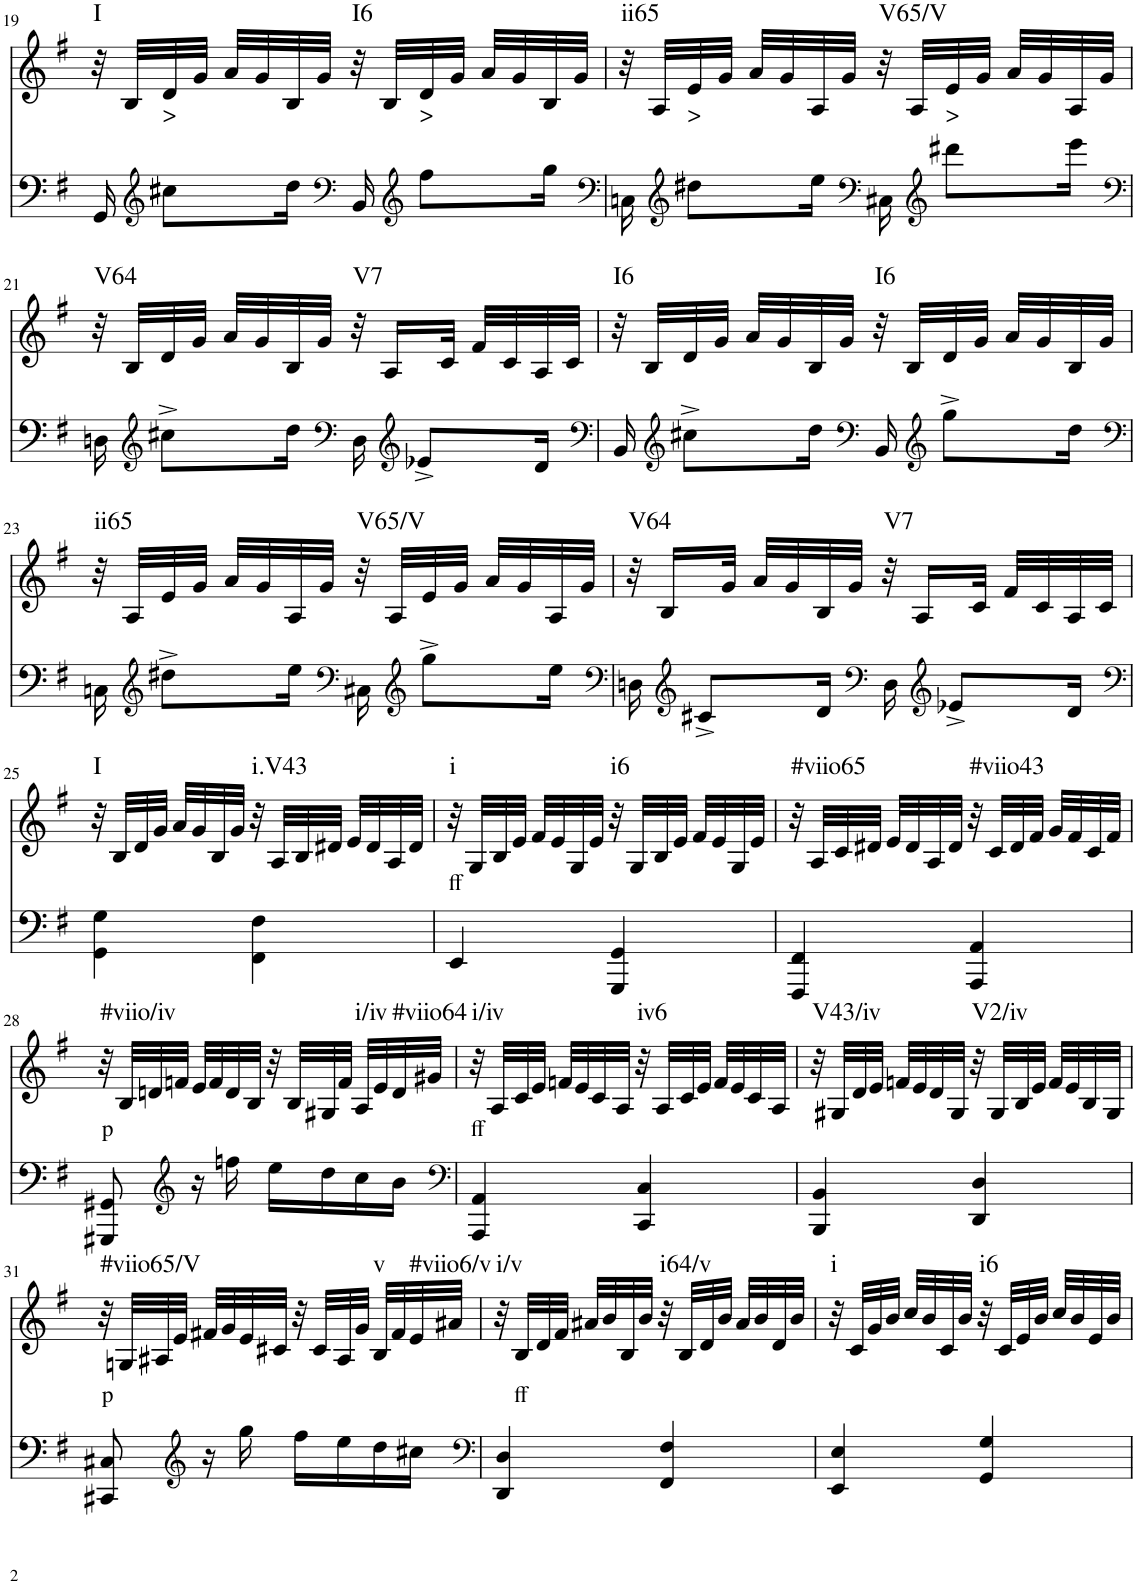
**kern	**kern	**text	**harte
*part2	*part1	*part1	*part1
*staff2	*staff1	*staff1	*
*I"piano	*I"piano	*	*
*I'Pno	*I'Pno	*	*
!!LO:PB:g=z
*clefF4	*clefG2	*	*
*k[f#]	*k[f#]	*	*
*e:	*e:	*	*
*M2/4	*M2/4	*	*
=19	=19	=19	=19
!	!	!	!LO:H:kt=I
16GG/	32r	.	N
.	32B/LLL	.	.
*clefG2	*	*	*
!	!	!LO:LY:b	!
8cc#X\L	32d/	>	.
.	32g/JJJ	.	.
.	32a/LLL	.	.
.	32g/	.	.
16dd\Jk	32B/	.	.
.	32g/JJJ	.	.
*clefF4	*	*	*
!	!	!	!LO:H:kt=I6
16BB/	32r	.	N
.	32B/LLL	.	.
*clefG2	*	*	*
!	!	!LO:LY:b	!
8ff#\L	32d/	>	.
.	32g/JJJ	.	.
.	32a/LLL	.	.
.	32g/	.	.
16gg\Jk	32B/	.	.
.	32g/JJJ	.	.
=20	=20	=20	=20
*clefF4	*	*	*
!	!	!	!LO:H:kt=ii65
16Cn\	32r	.	N
.	32A/LLL	.	.
*clefG2	*	*	*
!	!	!LO:LY:b	!
8dd#X\L	32e/	>	.
.	32g/JJJ	.	.
.	32a/LLL	.	.
.	32g/	.	.
16ee\Jk	32A/	.	.
.	32g/JJJ	.	.
*clefF4	*	*	*
!	!	!	!LO:H:kt=V65/V
16C#X\	32r	.	N
.	32A/LLL	.	.
*clefG2	*	*	*
!	!	!LO:LY:b	!
8ddd#X\L	32e/	>	.
.	32g/JJJ	.	.
.	32a/LLL	.	.
.	32g/	.	.
16eee\Jk	32A/	.	.
.	32g/JJJ	.	.
!!LO:LB:g=z
=21	=21	=21	=21
*clefF4	*	*	*
!	!	!	!LO:H:kt=V64
16Dn\	32r	.	N
.	32B/LLL	.	.
*clefG2	*	*	*
8cc#X^\L	32d/	.	.
.	32g/JJJ	.	.
.	32a/LLL	.	.
.	32g/	.	.
16dd\Jk	32B/	.	.
.	32g/JJJ	.	.
*clefF4	*	*	*
!	!	!	!LO:H:kt=V7
16D\	32r	.	N
.	16A/LL	.	.
*clefG2	*	*	*
8e-X^/L	.	.	.
.	32c/JJk	.	.
.	32f#/LLL	.	.
.	32c/	.	.
16d/Jk	32A/	.	.
.	32c/JJJ	.	.
=22	=22	=22	=22
*clefF4	*	*	*
!	!	!	!LO:H:kt=I6
16BB/	32r	.	N
.	32B/LLL	.	.
*clefG2	*	*	*
8cc#X^\L	32d/	.	.
.	32g/JJJ	.	.
.	32a/LLL	.	.
.	32g/	.	.
16dd\Jk	32B/	.	.
.	32g/JJJ	.	.
*clefF4	*	*	*
!	!	!	!LO:H:kt=I6
16BB/	32r	.	N
.	32B/LLL	.	.
*clefG2	*	*	*
8gg^\L	32d/	.	.
.	32g/JJJ	.	.
.	32a/LLL	.	.
.	32g/	.	.
16dd\Jk	32B/	.	.
.	32g/JJJ	.	.
!!LO:LB:g=z
=23	=23	=23	=23
*clefF4	*	*	*
!	!	!	!LO:H:kt=ii65
16Cn\	32r	.	N
.	32A/LLL	.	.
*clefG2	*	*	*
8dd#X^\L	32e/	.	.
.	32g/JJJ	.	.
.	32a/LLL	.	.
.	32g/	.	.
16ee\Jk	32A/	.	.
.	32g/JJJ	.	.
*clefF4	*	*	*
!	!	!	!LO:H:kt=V65/V
16C#X\	32r	.	N
.	32A/LLL	.	.
*clefG2	*	*	*
8gg^\L	32e/	.	.
.	32g/JJJ	.	.
.	32a/LLL	.	.
.	32g/	.	.
16ee\Jk	32A/	.	.
.	32g/JJJ	.	.
=24	=24	=24	=24
*clefF4	*	*	*
!	!	!	!LO:H:kt=V64
16Dn\	32r	.	N
.	16B/LL	.	.
*clefG2	*	*	*
8c#X^/L	.	.	.
.	32g/JJk	.	.
.	32a/LLL	.	.
.	32g/	.	.
16d/Jk	32B/	.	.
.	32g/JJJ	.	.
*clefF4	*	*	*
!	!	!	!LO:H:kt=V7
16D\	32r	.	N
.	16A/LL	.	.
*clefG2	*	*	*
8e-X^/L	.	.	.
.	32c/JJk	.	.
.	32f#/LLL	.	.
.	32c/	.	.
16d/Jk	32A/	.	.
.	32c/JJJ	.	.
!!LO:LB:g=z
=25	=25	=25	=25
*clefF4	*	*	*
!	!	!	!LO:H:kt=I
4GG\ 4G\	32r	.	N
.	32B/LLL	.	.
.	32d/	.	.
.	32g/JJJ	.	.
.	32a/LLL	.	.
.	32g/	.	.
.	32B/	.	.
.	32g/JJJ	.	.
!	!	!	!LO:H:kt=i.V43
4FF#\ 4F#\	32r	.	N
.	32A/LLL	.	.
.	32B/	.	.
.	32d#X/JJJ	.	.
.	32e/LLL	.	.
.	32d#/	.	.
.	32A/	.	.
.	32d#/JJJ	.	.
=26	=26	=26	=26
!	!	!LO:LY:b	!LO:H:kt=i
4EE/	32r	ff	N
.	32G/LLL	.	.
.	32B/	.	.
.	32e/JJJ	.	.
.	32f#/LLL	.	.
.	32e/	.	.
.	32G/	.	.
.	32e/JJJ	.	.
!	!	!	!LO:H:kt=i6
4GGG/ 4GG/	32r	.	N
.	32G/LLL	.	.
.	32B/	.	.
.	32e/JJJ	.	.
.	32f#/LLL	.	.
.	32e/	.	.
.	32G/	.	.
.	32e/JJJ	.	.
=27	=27	=27	=27
!	!	!	!LO:H:kt=#viio65
4FFF#/ 4FF#/	32r	.	N
.	32A/LLL	.	.
.	32c/	.	.
.	32d#X/JJJ	.	.
.	32e/LLL	.	.
.	32d#/	.	.
.	32A/	.	.
.	32d#/JJJ	.	.
!	!	!	!LO:H:kt=#viio43
4AAA/ 4AA/	32r	.	N
.	32c/LLL	.	.
.	32d#/	.	.
.	32f#/JJJ	.	.
.	32g/LLL	.	.
.	32f#/	.	.
.	32c/	.	.
.	32f#/JJJ	.	.
!!LO:LB:g=z
=28	=28	=28	=28
!	!	!LO:LY:b	!LO:H:kt=#viio/iv
8GGG#X/ 8GG#X/	32r	p	N
.	32B/LLL	.	.
.	32dn/	.	.
.	32fn/JJJ	.	.
*clefG2	*	*	*
16r	32e/LLL	.	.
.	32f/	.	.
16ffn\	32d/	.	.
.	32B/JJJ	.	.
16ee\LL	32r	.	.
.	32B/LLL	.	.
16dd\	32G#X/	.	.
.	32f/JJJ	.	.
!	!	!	!LO:H:kt=i/iv
16cc\	32A/LLL	.	N
.	32e/	.	.
!	!	!	!LO:H:kt=#viio64
16b\JJ	32d/	.	N
.	32g#X/JJJ	.	.
=29	=29	=29	=29
*clefF4	*	*	*
!	!	!LO:LY:b	!LO:H:kt=i/iv
4AAA/ 4AA/	32r	ff	N
.	32A/LLL	.	.
.	32c/	.	.
.	32e/JJJ	.	.
.	32fn/LLL	.	.
.	32e/	.	.
.	32c/	.	.
.	32A/JJJ	.	.
!	!	!	!LO:H:kt=iv6
4CC/ 4C/	32r	.	N
.	32A/LLL	.	.
.	32c/	.	.
.	32e/JJJ	.	.
.	32f/LLL	.	.
.	32e/	.	.
.	32c/	.	.
.	32A/JJJ	.	.
=30	=30	=30	=30
!	!	!	!LO:H:kt=V43/iv
4BBB/ 4BB/	32r	.	N
.	32G#X/LLL	.	.
.	32d/	.	.
.	32e/JJJ	.	.
.	32fn/LLL	.	.
.	32e/	.	.
.	32d/	.	.
.	32G#/JJJ	.	.
!	!	!	!LO:H:kt=V2/iv
4DD/ 4D/	32r	.	N
.	32G#/LLL	.	.
.	32B/	.	.
.	32e/JJJ	.	.
.	32f/LLL	.	.
.	32e/	.	.
.	32B/	.	.
.	32G#/JJJ	.	.
!!LO:LB:g=z
=31	=31	=31	=31
!	!	!LO:LY:b	!LO:H:kt=#viio65/V
8CC#X/ 8C#X/	32r	p	N
.	32Gn/LLL	.	.
.	32A#X/	.	.
.	32e/JJJ	.	.
*clefG2	*	*	*
16r	32f#X/LLL	.	.
.	32g/	.	.
16gg\	32e/	.	.
.	32c#X/JJJ	.	.
16ff#\LL	32r	.	.
.	32c#/LLL	.	.
16ee\	32A#/	.	.
.	32g/JJJ	.	.
!	!	!	!LO:H:kt=v
16dd\	32B/LLL	.	N
.	32f#/	.	.
!	!	!	!LO:H:kt=#viio6/v
16cc#X\JJ	32e/	.	N
.	32a#X/JJJ	.	.
=32	=32	=32	=32
*clefF4	*	*	*
!	!	!	!LO:H:kt=i/v
4DD/ 4D/	32r	.	N
!	!	!LO:LY:b	!
.	32B/LLL	ff	.
.	32d/	.	.
.	32f#/JJJ	.	.
.	32a#X/LLL	.	.
.	32b/	.	.
.	32B/	.	.
.	32b/JJJ	.	.
!	!	!	!LO:H:kt=i64/v
4FF#/ 4F#/	32r	.	N
.	32B/LLL	.	.
.	32d/	.	.
.	32b/JJJ	.	.
.	32a#/LLL	.	.
.	32b/	.	.
.	32d/	.	.
.	32b/JJJ	.	.
=33	=33	=33	=33
!	!	!	!LO:H:kt=i
4EE/ 4E/	32r	.	N
.	32c/LLL	.	.
.	32g/	.	.
.	32b/JJJ	.	.
.	32cc/LLL	.	.
.	32b/	.	.
.	32c/	.	.
.	32b/JJJ	.	.
!	!	!	!LO:H:kt=i6
4GG/ 4G/	32r	.	N
.	32c/LLL	.	.
.	32e/	.	.
.	32b/JJJ	.	.
.	32cc/LLL	.	.
.	32b/	.	.
.	32e/	.	.
.	32b/JJJ	.	.
=	=	=	=
*-	*-	*-	*-
